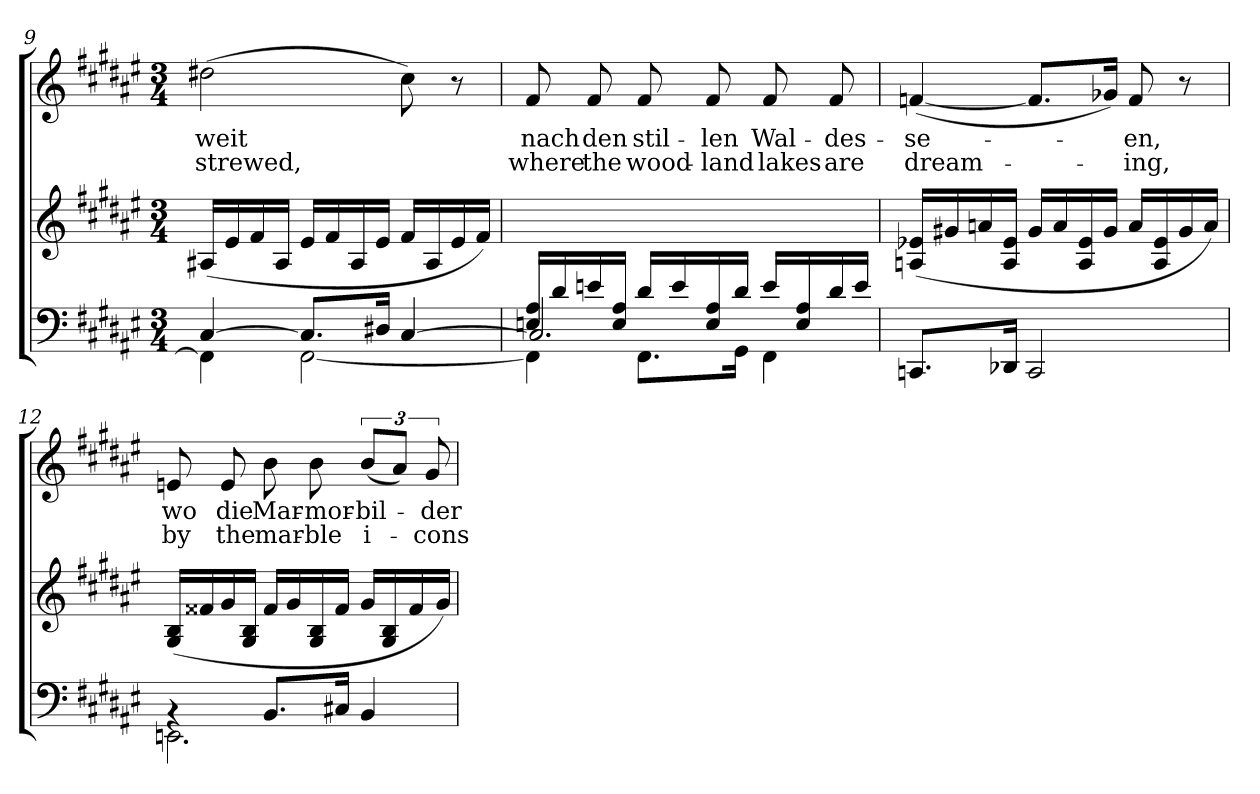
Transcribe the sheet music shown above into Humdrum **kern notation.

**kern	**kern	**kern	**text	**text
*part2	*part2	*part1	*part1	*part1
*staff3	*staff2	*staff1	*staff1	*staff1
*clefF4	*clefG2	*clefG2	*	*
*k[f#c#g#d#a#e#]	*k[f#c#g#d#a#e#]	*k[f#c#g#d#a#e#]	*	*
*M3/4	*M3/4	*M3/4	*	*
=9	=9	=9	=9	=9
*^	*	*	*	*
!	!	!	!	!LO:LY:b	!LO:LY:b
[4C#/	4FF#\]	(>16A#X/LL	(2dd#X\	weit	strewed,
.	.	16e#/	.	.	.
.	.	16f#/	.	.	.
.	.	16A#/JJ	.	.	.
8.C#/L]	[2FF#\	16e#/LL	.	.	.
.	.	16f#/	.	.	.
.	.	16A#/	.	.	.
16D#X/Jk	.	16e#/JJ	.	.	.
[4C#/	.	16f#/LL	8cc#\)	.	.
.	.	16A#/	.	.	.
.	.	16e#/	8r	.	.
.	.	16f#/JJ)	.	.	.
!!LO:PB:g=z
=10	=10	=10	=10	=10	=10
*	*^	*	*	*	*
!	!	!	!	!	!LO:LY:b	!LO:LY:b
16En/ 16A#/LL	4FF#\]	2.C#/]	2.ryy	8f#/	nach	where
16d#/	.	.	.	.	.	.
!	!	!	!	!	!LO:LY:b	!LO:LY:b
16en/	.	.	.	8f#/	den	the
16E/ 16A#/JJ	.	.	.	.	.	.
!	!	!	!	!	!LO:LY:b	!LO:LY:b
16d#/LL	8.FF#\L	.	.	8f#/	stil-	wood-
16e/	.	.	.	.	.	.
!	!	!	!	!	!LO:LY:b	!LO:LY:b
16E/ 16A#/	.	.	.	8f#/	-len	-land
16d#/JJ	16GG#\Jk	.	.	.	.	.
!	!	!	!	!	!LO:LY:b	!LO:LY:b
16e/LL	4FF#\	.	.	8f#/	Wal-	lakes
16E/ 16A#/	.	.	.	.	.	.
!	!	!	!	!	!LO:LY:b	!LO:LY:b
16d#/	.	.	.	8f#/	-des-	are
16e/JJ	.	.	.	.	.	.
*v	*v	*v	*	*	*	*
=11	=11	=11	=11	=11
!	!	!	!LO:LY:b	!LO:LY:b
8.CCn/L	(>16An/ 16e-X/LL	([4fn/	-se-	dream-
.	16g#X/	.	.	.
.	16an/	.	.	.
16DD-X/Jk	16A/ 16e-/JJ	.	.	.
2CC/	16g#/LL	8.f/L]	.	.
.	16a/	.	.	.
.	16A/ 16e-/	.	.	.
.	16g#/JJ	16g-X/Jk)	.	.
!	!	!	!LO:LY:b	!LO:LY:b
.	16a/LL	8f/	-en,	-ing,
.	16A/ 16e-/	.	.	.
.	16g#/	8r	.	.
.	16a/JJ)	.	.	.
=12	=12	=12	=12	=12
*^	*	*	*	*
!	!	!	!	!LO:LY:b	!LO:LY:b
4rBB	2.EEn\	(>16G#/ 16B/LL	8en/	wo	by
.	.	16f##X/	.	.	.
!	!	!	!	!LO:LY:b	!LO:LY:b
.	.	16g#/	8e/	die	the
.	.	16G#/ 16B/JJ	.	.	.
!	!	!	!	!LO:LY:b	!LO:LY:b
8.BB/L	.	16f##/LL	8b\	Mar-	mar-
.	.	16g#/	.	.	.
!	!	!	!	!LO:LY:b	!LO:LY:b
.	.	16G#/ 16B/	8b\	-mor-	-ble
16C#X/Jk	.	16f##/JJ	.	.	.
!	!	!	!	!LO:LY:b	!LO:LY:b
4BB/	.	16g#/LL	(12b/L	-bil-	i-
.	.	16G#/ 16B/	.	.	.
.	.	.	12a#/J)	.	.
.	.	16f##/	.	.	.
!	!	!	!	!LO:LY:b	!LO:LY:b
.	.	.	12g#/	-der	-cons
.	.	16g#/JJ)	.	.	.
*v	*v	*	*	*	*
=	=	=	=	=
*-	*-	*-	*-	*-
